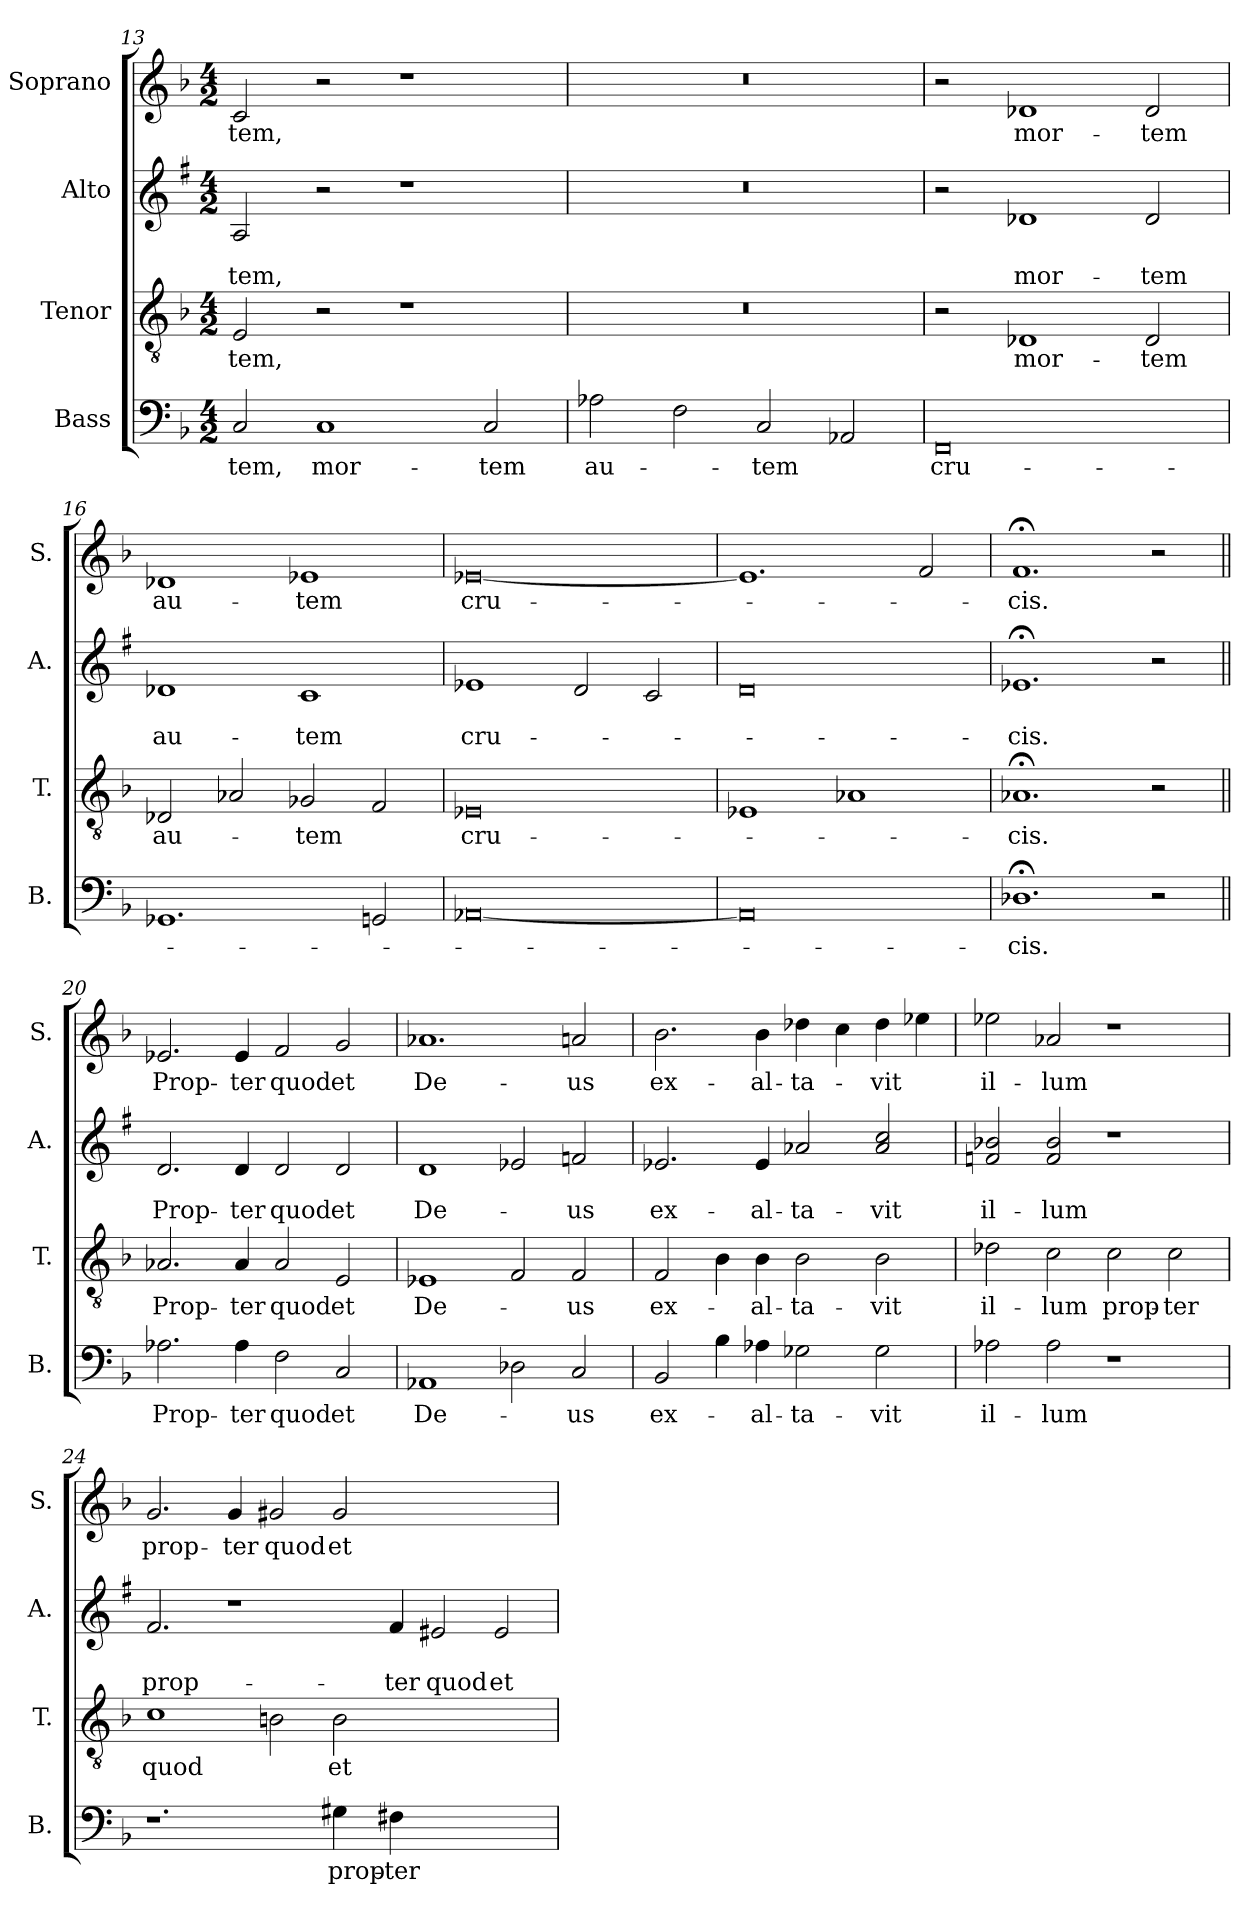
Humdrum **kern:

**kern	**text	**kern	**text	**kern	**text	**text	**kern	**text
*part4	*part4	*part3	*part3	*part2	*part2	*part2	*part1	*part1
*staff4	*staff4	*staff3	*staff3	*staff2	*staff2	*staff2	*staff1	*staff1
*I"Bass	*	*I"Tenor	*	*I"Alto	*	*	*I"Soprano	*
*I'B.	*	*I'T.	*	*I'A.	*	*	*I'S.	*
*clefF4	*	*clefGv2	*	*clefG2	*	*	*clefG2	*
*	*	*	*	*ITrd1c2	*	*	*	*
*k[b-]	*	*k[b-]	*	*k[b-]	*	*	*k[b-]	*
*M4/2	*	*M4/2	*	*M4/2	*	*	*M4/2	*
=13	=13	=13	=13	=13	=13	=13	=13	=13
!	!LO:LY:b	!	!LO:LY:b	!	!	!LO:LY:b	!	!LO:LY:b
2C/	-tem,	2E/	-tem,	2G/	.	-tem,	2c/	-tem,
!	!LO:LY:b	!	!	!	!	!	!	!
1C	mor-	2r	.	2r	.	.	2r	.
.	.	1r	.	1r	.	.	1r	.
!	!LO:LY:b	!	!	!	!	!	!	!
2C/	-tem	.	.	.	.	.	.	.
=14	=14	=14	=14	=14	=14	=14	=14	=14
!	!LO:LY:b	!	!	!	!	!	!	!
2A-X\	au-	0r	.	0r	.	.	0r	.
2F\	.	.	.	.	.	.	.	.
!	!LO:LY:b	!	!	!	!	!	!	!
2C/	-tem	.	.	.	.	.	.	.
2AA-X/	.	.	.	.	.	.	.	.
!!LO:PB:g=z
=15	=15	=15	=15	=15	=15	=15	=15	=15
!	!LO:LY:b	!	!	!	!	!	!	!
0FF	cru-	2r	.	2r	.	.	2r	.
!	!	!	!LO:LY:b	!	!	!LO:LY:b	!	!LO:LY:b
.	.	1D-X	mor-	1c-X	.	mor-	1d-X	mor-
!	!	!	!LO:LY:b	!	!	!LO:LY:b	!	!LO:LY:b
.	.	2D-/	-tem	2c-/	.	-tem	2d-/	-tem
=16	=16	=16	=16	=16	=16	=16	=16	=16
!	!	!	!LO:LY:b	!	!	!LO:LY:b	!	!LO:LY:b
1.GG-X	.	2D-X/	au-	1c-X	.	au-	1d-X	au-
.	.	2A-X/	.	.	.	.	.	.
!	!	!	!LO:LY:b	!	!	!LO:LY:b	!	!LO:LY:b
.	.	2G-X/	-tem	1B-	.	-tem	1e-X	-tem
2GGn/	.	2F/	.	.	.	.	.	.
=17	=17	=17	=17	=17	=17	=17	=17	=17
!	!	!	!LO:LY:b	!	!	!LO:LY:b	!	!LO:LY:b
[0AA-X	.	0E-X	cru-	1d-X	.	cru-	[0e-X	cru-
.	.	.	.	2c/	.	.	.	.
.	.	.	.	2B-/	.	.	.	.
=18	=18	=18	=18	=18	=18	=18	=18	=18
0AA-]	.	1E-X	.	0c	.	.	1.e-]	.
.	.	1A-X	.	.	.	.	.	.
.	.	.	.	.	.	.	2f/	.
=19	=19	=19	=19	=19	=19	=19	=19	=19
!	!LO:LY:b	!	!LO:LY:b	!	!	!LO:LY:b	!	!LO:LY:b
1.D-X;<	-cis.	1.A-X;<	-cis.	1.d-X;<	.	-cis.	1.f;<	-cis.
2r	.	2r	.	2r	.	.	2r	.
!!LO:LB:g=z
=20||	=20||	=20||	=20||	=20||	=20||	=20||	=20||	=20||
!	!LO:LY:b	!	!LO:LY:b	!	!LO:LY:b	!LO:LY:b	!	!LO:LY:b
2.A-X\	Prop-	2.A-X/	Prop-	2.c/	.	Prop-	2.e-X/	Prop-
!	!LO:LY:b	!	!LO:LY:b	!	!	!LO:LY:b	!	!LO:LY:b
4A-\	-ter	4A-/	-ter	4c/	.	-ter	4e-/	-ter
!	!LO:LY:b	!	!LO:LY:b	!	!	!LO:LY:b	!	!LO:LY:b
2F\	quod	2A-/	quod	2c/	.	quod	2f/	quod
!	!LO:LY:b	!	!LO:LY:b	!	!	!LO:LY:b	!	!LO:LY:b
2C/	et	2E/	et	2c/	.	et	2g/	et
=21	=21	=21	=21	=21	=21	=21	=21	=21
!	!LO:LY:b	!	!LO:LY:b	!	!	!LO:LY:b	!	!LO:LY:b
1AA-X	De-	1E-X	De-	1c	.	De-	1.a-X	De-
2D-X\	.	2F/	.	2d-X/	.	.	.	.
!	!LO:LY:b	!	!LO:LY:b	!	!	!LO:LY:b	!	!LO:LY:b
2C/	-us	2F/	-us	2e-X/	.	-us	2an/	-us
!!LO:PB:g=z
=22	=22	=22	=22	=22	=22	=22	=22	=22
!	!LO:LY:b	!	!LO:LY:b	!	!	!LO:LY:b	!	!LO:LY:b
2BB-/	ex-	2F/	ex-	2.d-X/	.	ex-	2.b-\	ex-
4B-\	.	4B-\	.	.	.	.	.	.
!	!LO:LY:b	!	!LO:LY:b	!	!	!LO:LY:b	!	!LO:LY:b
4A-X\	-al-	4B-\	-al-	4d-/	.	-al-	4b-\	-al-
!	!LO:LY:b	!	!LO:LY:b	!	!	!LO:LY:b	!	!LO:LY:b
2G-X\	-ta-	2B-\	-ta-	2g-X/	.	-ta-	4dd-X\	-ta-
.	.	.	.	.	.	.	4cc\	.
!	!LO:LY:b	!	!LO:LY:b	!	!	!LO:LY:b	!	!LO:LY:b
2G-\	-vit	2B-\	-vit	2g-/ 2b-/	.	-vit	4dd-\	-vit
.	.	.	.	.	.	.	4ee-X\	.
=23	=23	=23	=23	=23	=23	=23	=23	=23
!	!LO:LY:b	!	!LO:LY:b	!	!	!LO:LY:b	!	!LO:LY:b
2A-X\	il-	2d-X\	il-	2e-X/ 2a-X/	.	il-	2ee-X\	il-
!	!LO:LY:b	!	!LO:LY:b	!	!	!LO:LY:b	!	!LO:LY:b
2A-\	-lum	2c\	-lum	2e-/ 2a-/	.	-lum	2a-X/	-lum
!	!	!	!LO:LY:b	!	!	!	!	!
1r	.	2c\	prop-	1r	.	.	1r	.
!	!	!	!LO:LY:b	!	!	!	!	!
.	.	2c\	-ter	.	.	.	.	.
!!LO:LB:g=z
=24	=24	=24	=24	=24	=24	=24	=24	=24
!	!	!	!LO:LY:b	!	!	!LO:LY:b	!	!LO:LY:b
1.r	.	1c	quod	2.e/	.	prop-	2.g/	prop-
!	!	!	!	!	!	!	!	!LO:LY:b
.	.	.	.	1r	.	.	4g/	-ter
!	!	!	!	!	!	!	!	!LO:LY:b
.	.	2Bn\	.	.	.	.	2g#X/	quod
!	!LO:LY:b	!	!LO:LY:b	!	!	!	!	!LO:LY:b
4G#X\	prop-	2B\	et	.	.	.	2g#/	et
!	!LO:LY:b	!	!	!	!	!LO:LY:b	!	!
4F#X\	-ter	.	.	4e/	.	-ter	.	.
!	!	!	!	!	!	!LO:LY:b	!	!
1ryy	.	1ryy	.	2d#X/	.	quod	1ryy	.
!	!	!	!	!	!	!LO:LY:b	!	!
.	.	.	.	2d#/	.	et	.	.
=	=	=	=	=	=	=	=	=
*-	*-	*-	*-	*-	*-	*-	*-	*-
